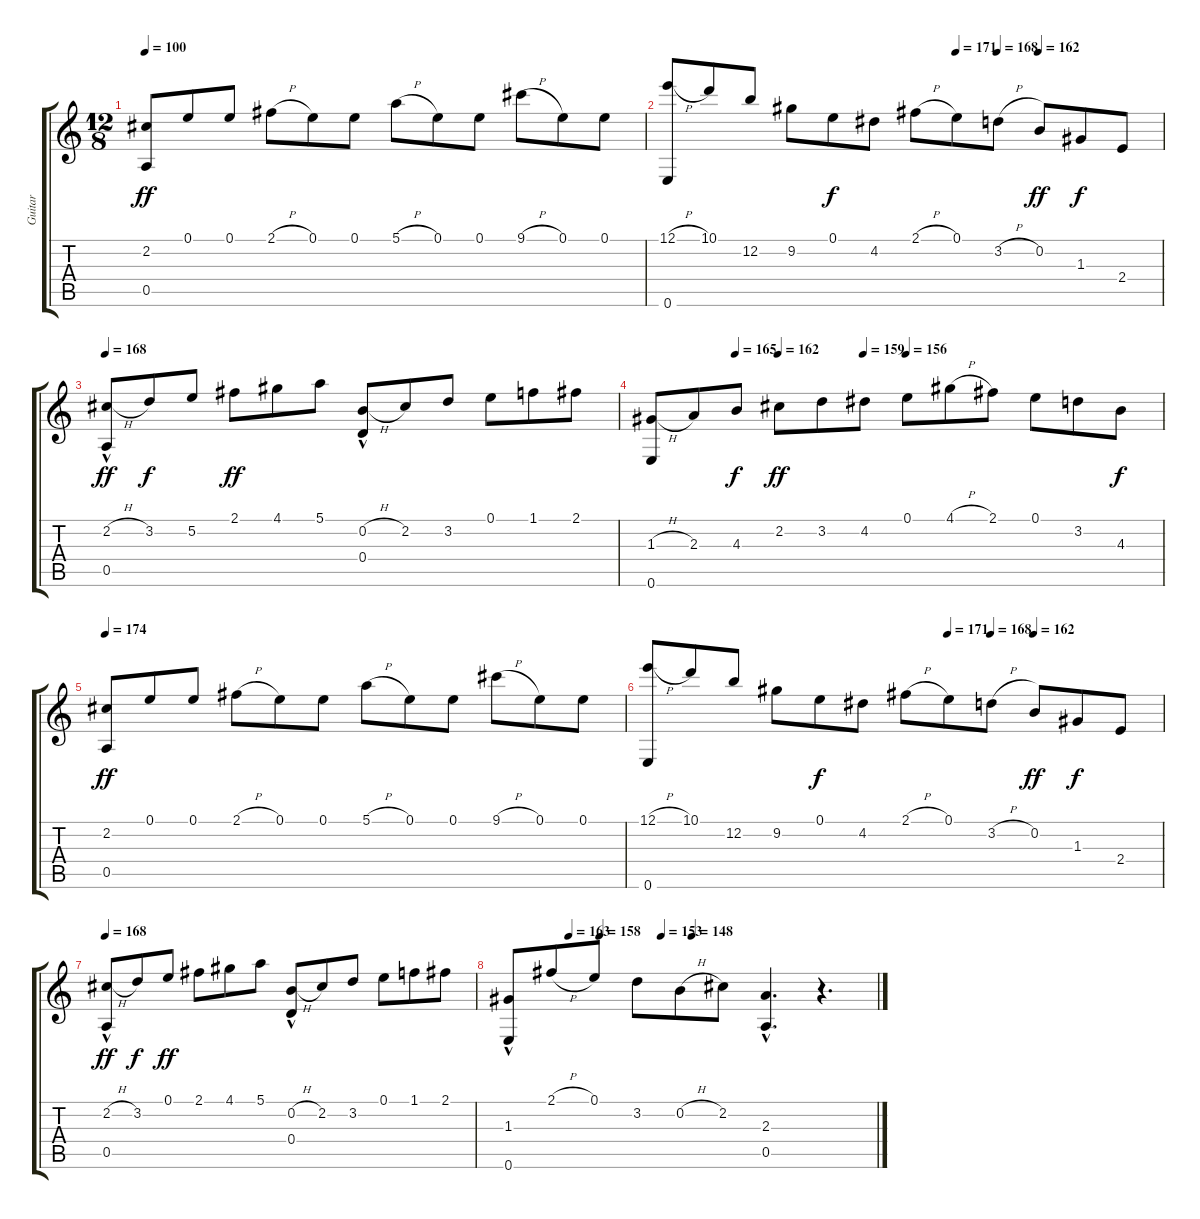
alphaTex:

\track ("Guitar" "Guitar") {instrument acousticguitarnylon}
\staff {score tabs}
\tuning (E4 B3 G3 D3 A2 E2) {hide}
\ts (12 8)
\tempo 100
\clef g2
\ks c
(2.2 0.5).8{dy ff instrument acousticguitarnylon} 0.1.8 0.1.8 2.1{h}.8 0.1.8 0.1.8 5.1{h}.8 0.1.8 0.1.8 9.1{h}.8 0.1.8 0.1.8 |
\tempo (171 0.5833333333333334)
\tempo (168 0.6666666666666666)
\tempo (162 0.75)
(12.1{h} 0.6).8 10.1.8 12.2.8 9.2.8 0.1.8{dy f} 4.2.8 2.1{h}.8 0.1.8 3.2{h}.8 0.2.8{dy ff} 1.3.8{dy f} 2.4.8 |
\tempo 168
(2.2{h} 0.5{hac}).8{dy ff} 3.2.8{dy f} 5.2.8 2.1.8{dy ff} 4.1.8 5.1.8 (0.2{h} 0.4{hac}).8 2.2.8 3.2.8 0.1.8 1.1.8 2.1.8 |
\tempo (165 0.16666666666666666)
\tempo (162 0.25)
\tempo (159 0.4166666666666667)
\tempo (156 0.5)
(1.3{h} 0.6).8 2.3.8 4.3.8{dy f} 2.2.8{dy ff} 3.2.8 4.2.8 0.1.8 4.1{h}.8 2.1.8 0.1.8 3.2.8 4.3.8{dy f} |
\tempo 174
(2.2 0.5).8{dy ff} 0.1.8 0.1.8 2.1{h}.8 0.1.8 0.1.8 5.1{h}.8 0.1.8 0.1.8 9.1{h}.8 0.1.8 0.1.8 |
\tempo (171 0.5833333333333334)
\tempo (168 0.6666666666666666)
\tempo (162 0.75)
(12.1{h} 0.6).8 10.1.8 12.2.8 9.2.8 0.1.8{dy f} 4.2.8 2.1{h}.8 0.1.8 3.2{h}.8 0.2.8{dy ff} 1.3.8{dy f} 2.4.8 |
\tempo 168
(2.2{h} 0.5{hac}).8{dy ff} 3.2.8{dy f} 0.1.8{dy ff} 2.1.8 4.1.8 5.1.8 (0.2{h} 0.4{hac}).8 2.2.8 3.2.8 0.1.8 1.1.8 2.1.8 |
\tempo (163 0.16666666666666666)
\tempo (158 0.25)
\tempo (153 0.4166666666666667)
\tempo (148 0.5)
(1.3 0.6{hac}).8 2.1{h}.8 0.1.8 3.2.8 0.2{h}.8 2.2.8 (2.3{hac} 0.5{hac}).4{d} r.4{d}
